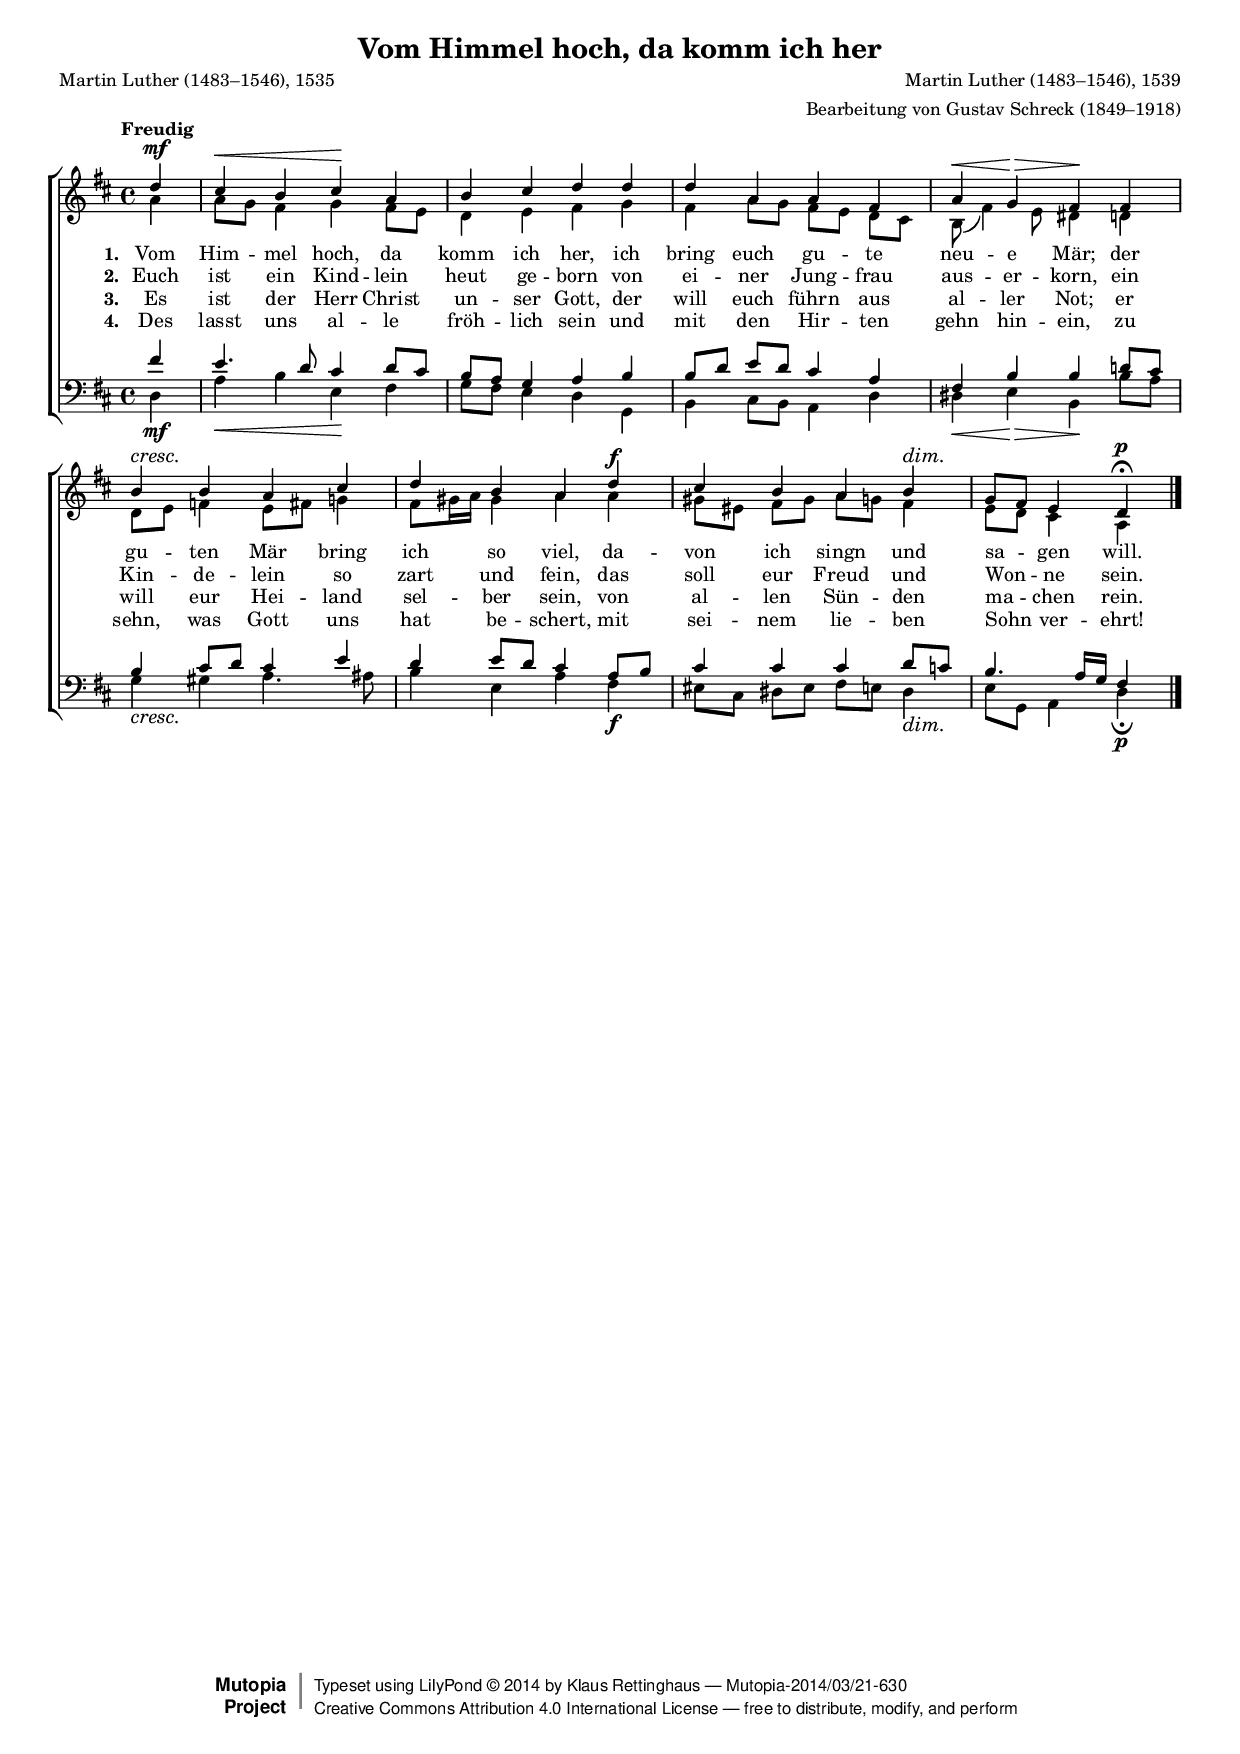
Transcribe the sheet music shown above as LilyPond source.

\include "deutsch.ly" 

#(set-global-staff-size 15.5) 

\version "2.18.0" 

global = { \key d \major \time 4/4 \tempo "Freudig" } 

SLutherHimmelB = \relative d'' { 
\partial 4 
d4\mf cis\< h cis\! a h cis d 
d d a a fis a\< g\> fis\! 
fis h\cresc h a cis 
d h a d\f 
cis h a h\dim 
g8[ fis] e4 d\p\fermata 
\bar "|." 
} 

ALutherHimmelB = \relative d'' { 
\partial 4 
a4 a8[ g] fis4 g fis8[ e] d4 e fis 
g fis a8[ g] fis[ e] d[ cis] h( fis'4) e8 dis4 
d d8[ e] f4 e8[ fis] g!4 fis8[ gis16 a] gis4 a 
a gis8[ eis] fis[ gis] a[ g] fis4 e8[ d] cis4 a 
\bar "|." 
} 

TLutherHimmelB = \relative d' { 
\partial 4 
fis4 e4. d8 cis4 d8[ cis] h[ a] g4 a 
h h8[ d] e[ d] cis4 a fis h h 
d!8[ cis] h4 cis8[ d] cis4 e d e8[ d] cis4 
a8[ h] cis4 cis cis d8[ c] h4. a16[ g] fis4 
\bar "|." 
} 

BLutherHimmelB = \relative d { 
\partial 4 
d4\mf a'\< h e,\! fis g8[ fis] e4 d 
g, h cis8[ h] a4 d dis\< e\> h\! 
h'8[ a] g4\cresc gis a4. ais8 
h4 e, a fis\f 
eis8[ cis] dis[ eis] fis[ e] dis4\dim 
e8[ g,] a4 d\p\fermata 
\bar "|." 
} 


LLHBA = \lyricmode { 
\set stanza = "1. " 
Vom Him -- mel hoch, da komm ich her, 
ich bring euch gu -- te neu -- e Mär; 
der gu -- ten Mär bring ich so viel, 
da -- von ich singn und sa -- gen will.
} 

LLHBB = \lyricmode { 
\set stanza = "2. " 
Euch ist ein Kind -- lein heut ge -- born 
von ei -- ner Jung -- frau aus -- er -- korn, 
ein Kin -- de -- lein so zart und fein, 
das soll eur Freud und Won -- ne sein. 
} 

LLHBC = \lyricmode { 
\set stanza = "3. " 
Es ist der Herr Christ un -- ser Gott, 
der will euch führn aus al -- ler Not; 
er will eur Hei -- land sel -- ber sein, 
von al -- len Sün -- den ma -- chen rein. 
} 

LLHBD = \lyricmode { 
\set stanza = "4. " 
Des lasst uns al -- le fröh -- lich sein 
und mit den Hir -- ten gehn hin -- ein, 
zu sehn, was Gott uns hat be -- schert, 
mit sei -- nem lie -- ben Sohn ver -- ehrt! 
} 

%--------------------

\header { 
 kaisernumber = "5b" 
 comment = "" 
 footnote = "" 
 
 title = "Vom Himmel hoch, da komm ich her" 
 subtitle = "" 
 composer = "Martin Luther (1483–1546), 1539" 
 opus = "" 
 piece = "" 
 arranger = "Bearbeitung von Gustav Schreck (1849–1918)" 
 poet = "Martin Luther (1483–1546), 1535" 
 
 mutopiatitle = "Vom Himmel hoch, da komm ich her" 
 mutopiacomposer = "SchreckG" 
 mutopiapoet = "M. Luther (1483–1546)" 
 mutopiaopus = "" 
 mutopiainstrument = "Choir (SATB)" 
 date = "1910s" 
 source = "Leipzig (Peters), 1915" 
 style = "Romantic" 
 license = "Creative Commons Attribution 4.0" 
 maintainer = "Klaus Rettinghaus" 
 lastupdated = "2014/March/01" 
 
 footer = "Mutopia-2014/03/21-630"
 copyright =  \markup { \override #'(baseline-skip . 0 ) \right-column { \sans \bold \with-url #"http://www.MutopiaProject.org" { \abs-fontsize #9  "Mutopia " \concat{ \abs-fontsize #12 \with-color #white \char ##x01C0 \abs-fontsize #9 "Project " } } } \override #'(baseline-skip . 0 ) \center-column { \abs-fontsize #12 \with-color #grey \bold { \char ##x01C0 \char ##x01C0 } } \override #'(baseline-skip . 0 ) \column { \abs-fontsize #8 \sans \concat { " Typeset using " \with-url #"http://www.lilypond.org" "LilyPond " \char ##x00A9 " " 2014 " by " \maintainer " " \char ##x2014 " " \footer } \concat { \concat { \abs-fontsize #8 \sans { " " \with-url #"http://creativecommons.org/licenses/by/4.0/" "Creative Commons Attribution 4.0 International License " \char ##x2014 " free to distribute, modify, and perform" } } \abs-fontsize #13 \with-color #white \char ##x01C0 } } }
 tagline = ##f
} 

\score { 
{ 
\context ChoirStaff 
	<< 
	\context Staff = women 
	<< 
	\set Staff.midiInstrument = "voice oohs" 
			\clef "G" 
			\context Voice = Sopran { \voiceOne 
				<< 
				\autoBeamOff 
				\dynamicUp 
				{ \global \SLutherHimmelB } 
				>> } 
			\context Voice = Alt { \voiceTwo 
 				<< 
				\autoBeamOff 
				{ \global \ALutherHimmelB } 
				>> } 
			>> 
	\context Lyrics = verseone 
	\context Lyrics = versetwo 
	\context Lyrics = versethree 
	\context Lyrics = versefour 
	\context Staff = men 
	<< 
	\set Staff.midiInstrument = "voice oohs" 
			\clef "F" 
			\context Voice = Tenor { \voiceOne 
				<< 
				\autoBeamOff 
				{ \global \TLutherHimmelB } 
				>> } 
			\context Voice = Bass { \voiceTwo 
				<< 
				\autoBeamOff 
				\dynamicDown 
				{ \global \BLutherHimmelB } 
				>> } 
		>> 
	\context Lyrics = verseone \lyricsto Sopran \LLHBA 
	\context Lyrics = versetwo \lyricsto Sopran \LLHBB 
	\context Lyrics = versethree \lyricsto Sopran \LLHBC 
	\context Lyrics = versefour \lyricsto Sopran \LLHBD 
	>> 
}

\layout {
indent = 0.0\cm
\context {\Score 
\remove "Bar_number_engraver"
\override DynamicTextSpanner.style = #'none 
\override BreathingSign.text = #(make-musicglyph-markup "scripts.rvarcomma") 
}
}

\midi {
\tempo 4=72
}

}
